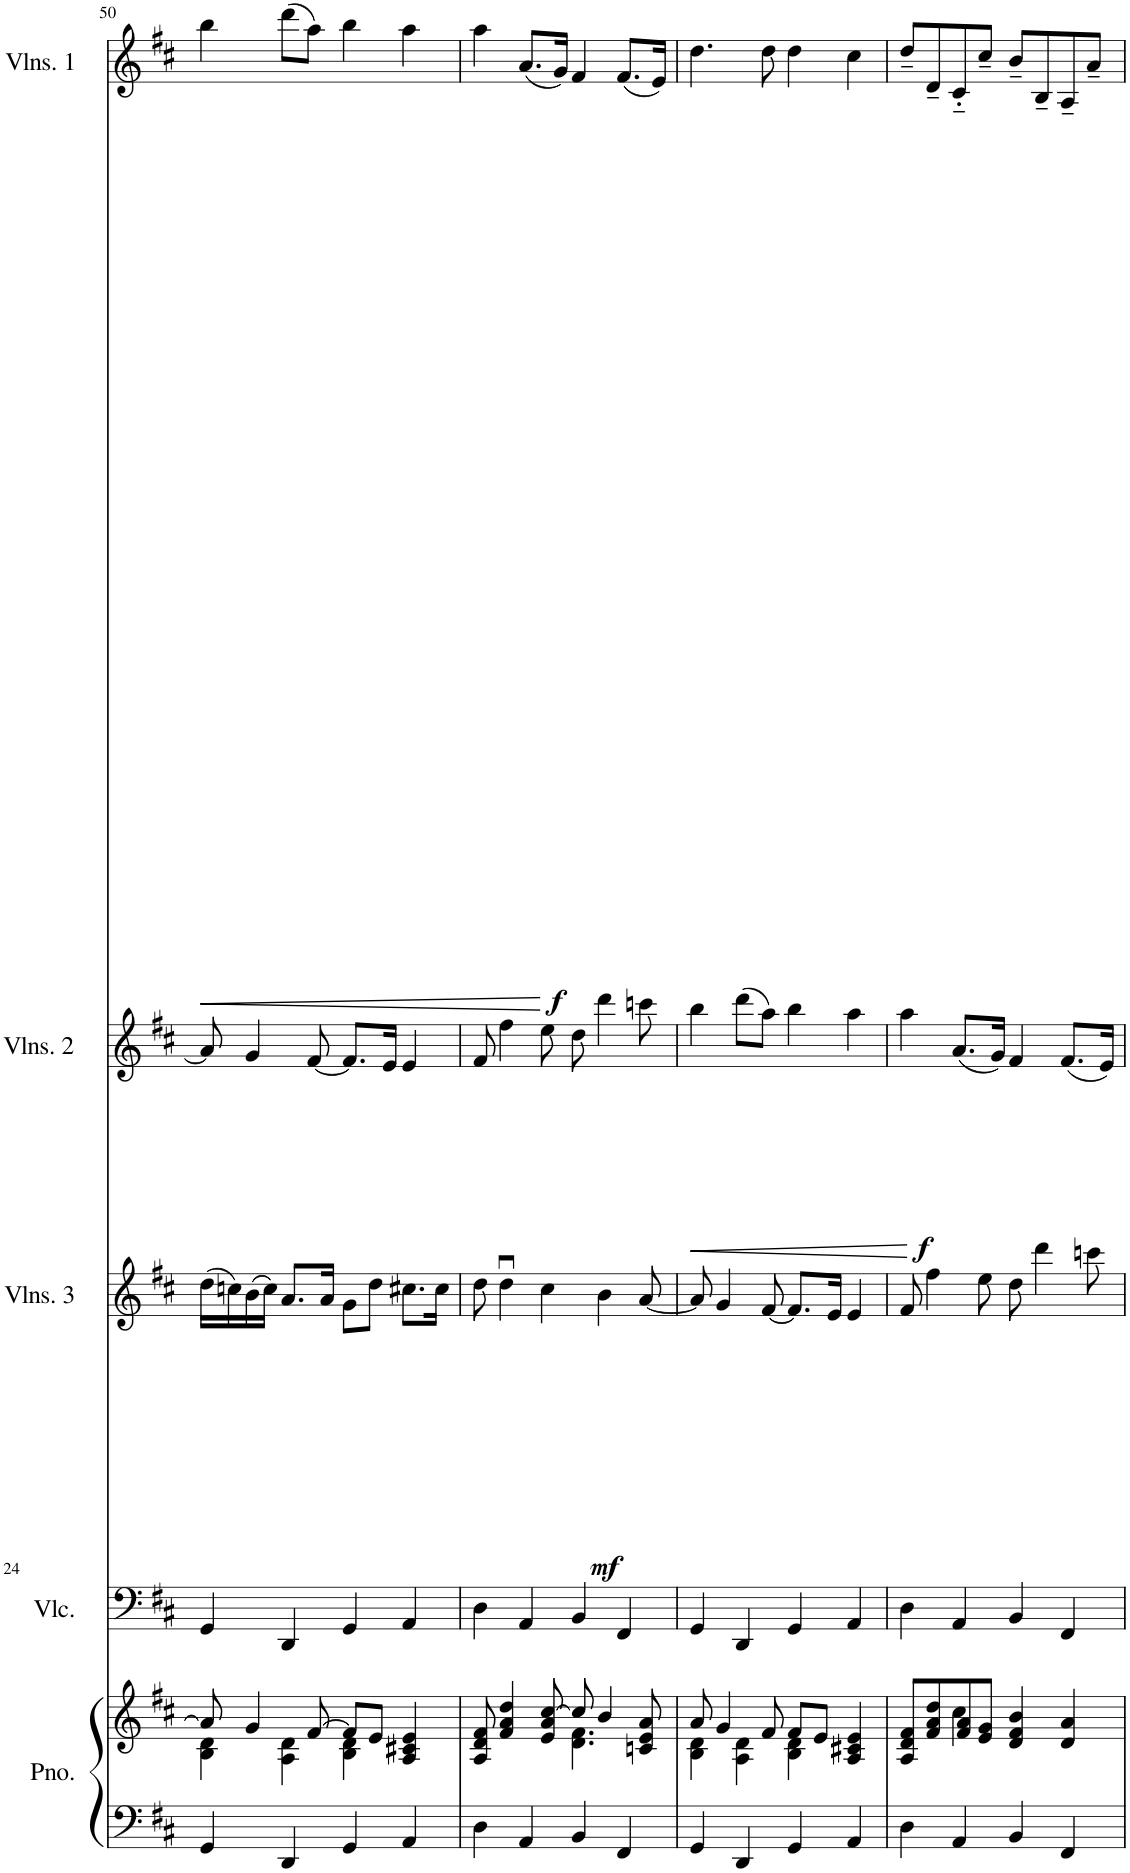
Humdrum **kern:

**kern	**kern	**kern	**kern	**dynam	**kern	**dynam	**kern	**dynam
*part5	*part5	*part4	*part3	*part3	*part2	*part2	*part1	*part1
*staff6	*staff5	*staff4	*staff3	*staff3	*staff2	*staff2	*staff1	*staff1
*I"Piano	*	*I"Violoncello	*I"Violins 3	*	*I"Violins 2	*	*I"Violins 1	*
*I'Pno.	*	*I'Vlc.	*I'Vlns. 3	*	*I'Vlns. 2	*	*I'Vlns. 1	*
!!LO:PB:g=z
*clefF4	*clefG2	*clefF4	*clefG2	*	*clefG2	*	*clefG2	*
*k[f#c#]	*k[f#c#]	*k[f#c#]	*k[f#c#]	*	*k[f#c#]	*	*k[f#c#]	*
*M4/4	*M4/4	*M4/4	*M4/4	*	*M4/4	*	*M4/4	*
=50	=50	=50	=50	=50	=50	=50	=50	=50
*	*^	*	*	*	*	*	*	*
!	!	!	!	!	!	!	!	!	!LO:HP:b
4GG/	8a/]	4B\ 4d\	4GG/	(16dd\LL	.	8a/]	.	4bb\	<
.	.	.	.	16ccn\)	.	.	.	.	.
.	4g/	.	.	(16b\	.	4g/	.	.	.
.	.	.	.	16cc\JJ)	.	.	.	.	.
4DD/	.	4A\ 4d\	4DD/	8.a/L	.	.	.	(8ddd\L	.
.	[8f#/	.	.	.	.	[8f#/	.	8aa\J)	.
.	.	.	.	16a/Jk	.	.	.	.	.
4GG/	8f#/L]	4B\ 4d\	4GG/	8g\L	.	8.f#/L]	.	4bb\	.
.	8e/J	.	.	8dd\J	.	.	.	.	.
.	.	.	.	.	.	16e/Jk	.	.	.
4AA/	4A/ 4c#X/ 4e/	4ryy	4AA/	8.cc#X\L	.	4e/	.	4aa\	.
.	.	.	.	16cc#\Jk	.	.	.	.	.
*	*v	*v	*	*	*	*	*	*	*
.	.	.	.	.	.	.	.	[
=51	=51	=51	=51	=51	=51	=51	=51	=51
*	*^	*	*	*	*	*	*	*
!	!	!	!	!	!	!	!	!	!LO:DY:b
4D\	8A/ 8d/ 8f#/	4ryy	4D\	8dd\	.	8f#/	.	4aa\	f
!	!	!	!	!	!LO:DY:b	!	!	!	!
.	4f#/ 4a/ 4dd/	.	.	4ddu\	mf	4ff#\	.	.	.
4AA/	.	4ryy	4AA/	.	.	.	.	(8.a/L	.
.	8e/ 8a/ [8cc#/	.	.	4cc#\	.	8ee\	.	.	.
.	.	.	.	.	.	.	.	16g/Jk)	.
4BB/	8cc#/]	4.d\ 4.f#\	4BB/	.	.	8dd\	.	4f#/	.
.	4b/	.	.	4b\	.	4ddd\	.	.	.
4FF#/	.	.	4FF#/	.	.	.	.	(8.f#/L	.
.	8cn/ 8e/ 8a/	8ryy	.	[8a/	.	8cccn\	.	.	.
.	.	.	.	.	.	.	.	16e/Jk)	.
=52	=52	=52	=52	=52	=52	=52	=52	=52	=52
!	!	!	!	!	!	!	!LO:HP:b	!	!
4GG/	8a/	4B\ 4d\	4GG/	8a/]	.	4bb\	<	4.dd\	.
.	4g/	.	.	4g/	.	.	.	.	.
4DD/	.	4A\ 4d\	4DD/	.	.	(8ddd\L	.	.	.
.	8f#/	.	.	[8f#/	.	8aa\J)	.	8dd\	.
4GG/	8f#/L	4B\ 4d\	4GG/	8.f#/L]	.	4bb\	.	4dd\	.
.	8e/J	.	.	.	.	.	.	.	.
.	.	.	.	16e/Jk	.	.	.	.	.
4AA/	4A/ 4c#X/ 4e/	4ryy	4AA/	4e/	.	4aa\	.	4cc#\	.
*	*v	*v	*	*	*	*	*	*	*
.	.	.	.	.	.	[	.	.
=53	=53	=53	=53	=53	=53	=53	=53	=53
*	*^	*	*	*	*	*	*	*
!	!	!	!	!	!	!	!LO:DY:b	!	!
4D\	8A/ 8d/ 8f#/L	4ryy	4D\	8f#/	.	4aa\	f	8dd~/L	.
.	8f#/ 8a/ 8dd/	.	.	4ff#\	.	.	.	8d~/	.
4AA/	8f#/ 8a/	4cc#\	4AA/	.	.	(8.a/L	.	8c#'~/	.
.	8e/ 8g/J	.	.	8ee\	.	.	.	8cc#~/J	.
.	.	.	.	.	.	16g/Jk)	.	.	.
4BB/	4d/ 4f#/ 4b/	2ryy	4BB/	8dd\	.	4f#/	.	8b~/L	.
.	.	.	.	4ddd\	.	.	.	8B~/	.
4FF#/	4d/ 4a/	.	4FF#/	.	.	(8.f#/L	.	8A~/	.
.	.	.	.	8cccn\	.	.	.	8a~/J	.
.	.	.	.	.	.	16e/Jk)	.	.	.
*	*v	*v	*	*	*	*	*	*	*
=	=	=	=	=	=	=	=	=
*-	*-	*-	*-	*-	*-	*-	*-	*-
